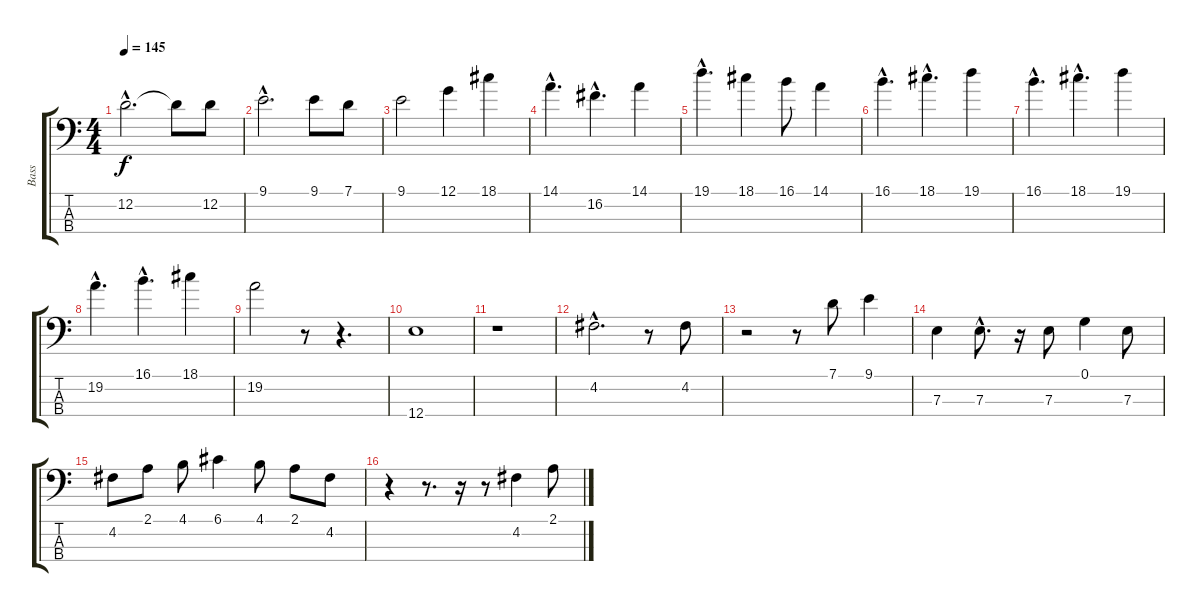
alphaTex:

\track ("Bass" "Bass") {instrument electricbassfinger}
\staff {score tabs}
\tuning (G2 D2 A1 E1) {hide}
\ts (4 4)
\tempo 145
\clef f4
\ks c
12.2{hac}.2{d dy f} 12.2{t}.8 12.2.8 |
9.1{hac}.2{d} 9.1.8 7.1.8 |
9.1.2 12.1.4 18.1.4 |
14.1{hac}.4{d} 16.2{hac}.4{d} 14.1.4 |
19.1{hac}.4{d} 18.1.4 16.1.8 14.1.4 |
16.1{hac}.4{d} 18.1{hac}.4{d} 19.1.4 |
16.1{hac}.4{d} 18.1{hac}.4{d} 19.1.4 |
19.2{hac}.4{d} 16.1{hac}.4{d} 18.1.4 |
19.2.2 r.8 r.4{d} |
12.4.1 |
r.1 |
4.2{hac}.2{d} r.8 4.2.8 |
r.2 r.8 7.1.8 9.1.4 |
7.3.4 7.3{hac}.8{d} r.16 7.3.8 0.1.4 7.3.8 |
4.2.8 2.1.8 4.1.8 6.1.4 4.1.8 2.1.8 4.2.8 |
r.4 r.8{d} r.16 r.8 4.2.4 2.1.8
